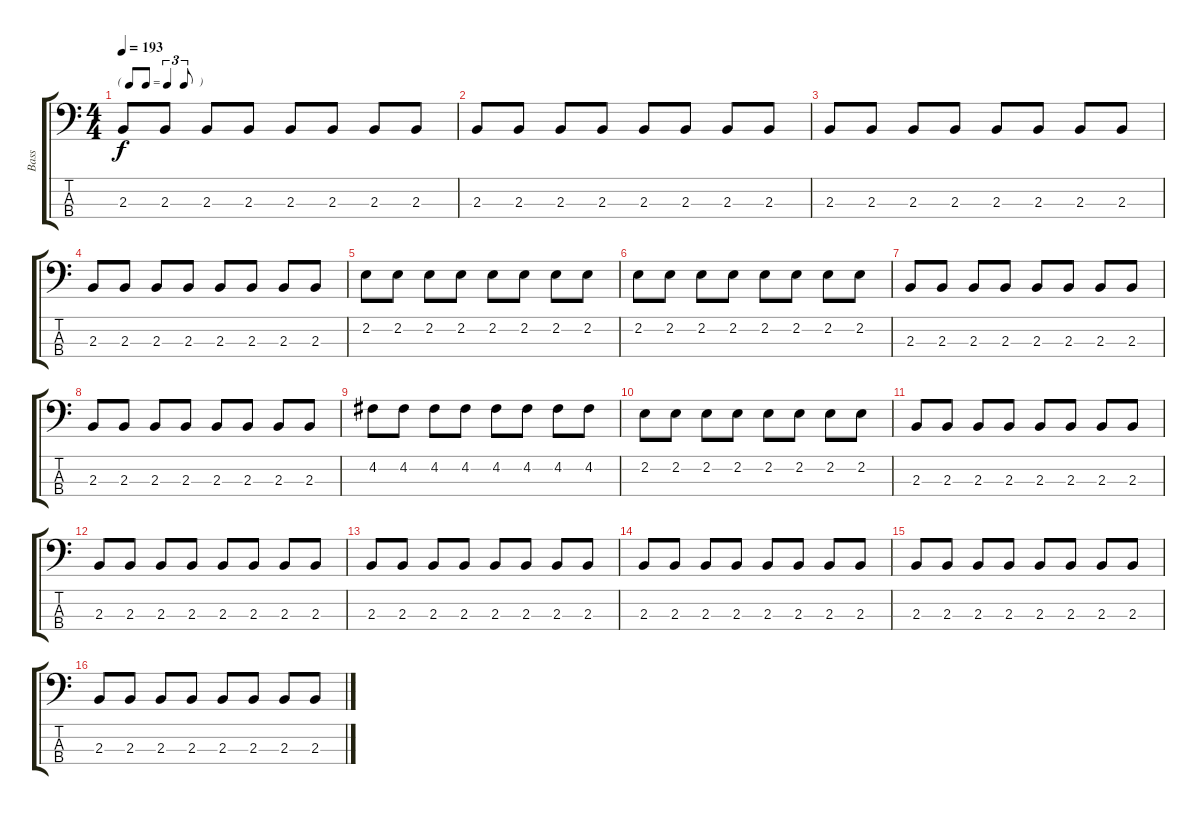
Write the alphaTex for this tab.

\track ("Bass" "Bass") {instrument slapbass1}
\staff {score tabs}
\tuning (G2 D2 A1 E1) {hide}
\ts (4 4)
\tf triplet8th
\tempo 193
\clef f4
\ks c
2.3.8{dy f} 2.3.8 2.3.8 2.3.8 2.3.8 2.3.8 2.3.8 2.3.8 |
2.3.8 2.3.8 2.3.8 2.3.8 2.3.8 2.3.8 2.3.8 2.3.8 |
2.3.8 2.3.8 2.3.8 2.3.8 2.3.8 2.3.8 2.3.8 2.3.8 |
2.3.8 2.3.8 2.3.8 2.3.8 2.3.8 2.3.8 2.3.8 2.3.8 |
2.2.8 2.2.8 2.2.8 2.2.8 2.2.8 2.2.8 2.2.8 2.2.8 |
2.2.8 2.2.8 2.2.8 2.2.8 2.2.8 2.2.8 2.2.8 2.2.8 |
2.3.8 2.3.8 2.3.8 2.3.8 2.3.8 2.3.8 2.3.8 2.3.8 |
2.3.8 2.3.8 2.3.8 2.3.8 2.3.8 2.3.8 2.3.8 2.3.8 |
4.2.8 4.2.8 4.2.8 4.2.8 4.2.8 4.2.8 4.2.8 4.2.8 |
2.2.8 2.2.8 2.2.8 2.2.8 2.2.8 2.2.8 2.2.8 2.2.8 |
2.3.8 2.3.8 2.3.8 2.3.8 2.3.8 2.3.8 2.3.8 2.3.8 |
2.3.8 2.3.8 2.3.8 2.3.8 2.3.8 2.3.8 2.3.8 2.3.8 |
2.3.8 2.3.8 2.3.8 2.3.8 2.3.8 2.3.8 2.3.8 2.3.8 |
2.3.8 2.3.8 2.3.8 2.3.8 2.3.8 2.3.8 2.3.8 2.3.8 |
2.3.8 2.3.8 2.3.8 2.3.8 2.3.8 2.3.8 2.3.8 2.3.8 |
2.3.8 2.3.8 2.3.8 2.3.8 2.3.8 2.3.8 2.3.8 2.3.8
